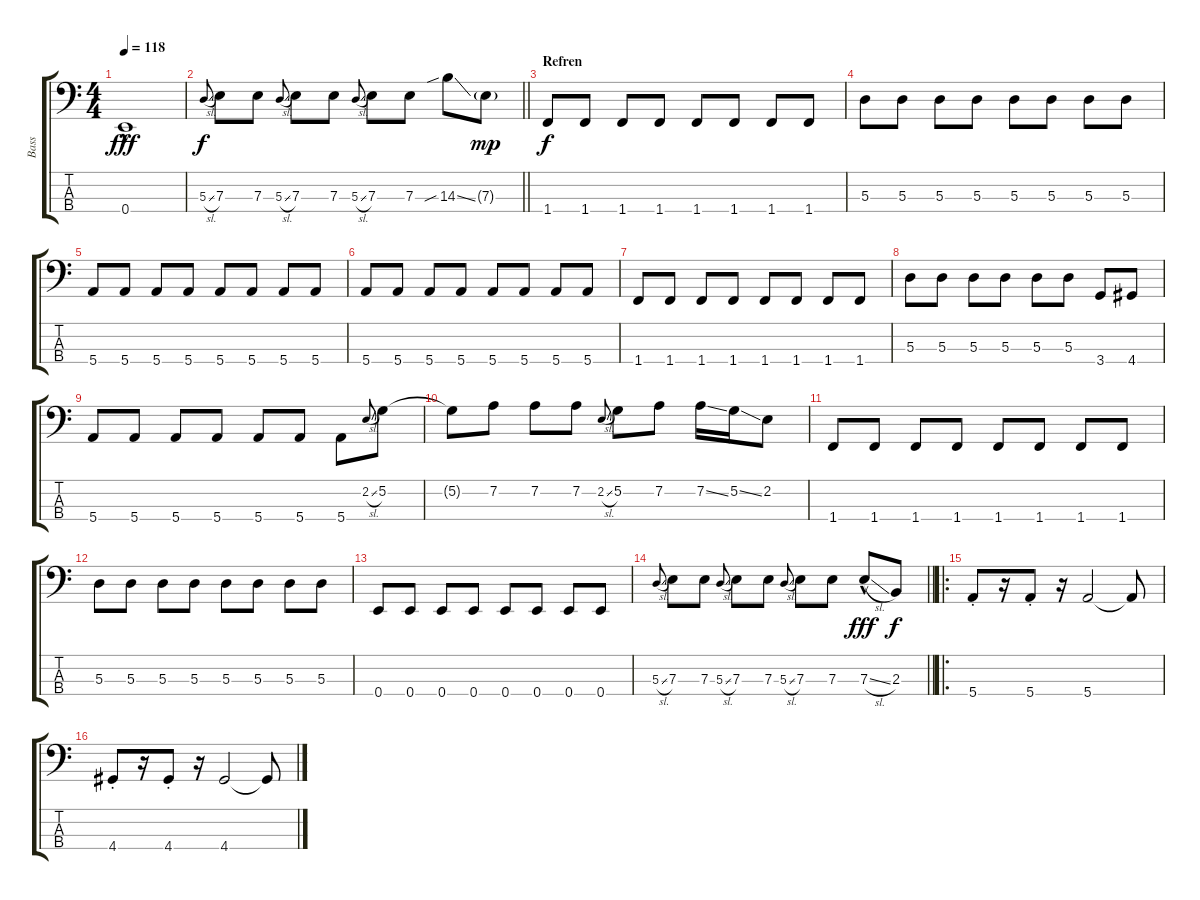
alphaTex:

\track ("Bass" "Bass") {instrument electricbassfinger}
\staff {score tabs}
\tuning (G2 D2 A1 E1) {hide}
\ts (4 4)
\tempo 118
\clef f4
\ks c
0.4{hac}.1{dy fff} |
\barLineRight lightlight
5.3{sl}.8{gr onbeat dy f} 7.3.8 7.3.8 5.3{sl}.8{gr onbeat} 7.3.8 7.3.8 5.3{sl}.8{gr onbeat} 7.3.8 7.3.8 14.3{sib ss}.8 7.3{g}.8{dy mp} |
\section ("" "Refren")
1.4.8{dy f} 1.4.8 1.4.8 1.4.8 1.4.8 1.4.8 1.4.8 1.4.8 |
5.3.8 5.3.8 5.3.8 5.3.8 5.3.8 5.3.8 5.3.8 5.3.8 |
5.4.8 5.4.8 5.4.8 5.4.8 5.4.8 5.4.8 5.4.8 5.4.8 |
5.4.8 5.4.8 5.4.8 5.4.8 5.4.8 5.4.8 5.4.8 5.4.8 |
1.4.8 1.4.8 1.4.8 1.4.8 1.4.8 1.4.8 1.4.8 1.4.8 |
5.3.8 5.3.8 5.3.8 5.3.8 5.3.8 5.3.8 3.4.8 4.4.8 |
5.4.8 5.4.8 5.4.8 5.4.8 5.4.8 5.4.8 5.4.8 2.2{sl}.8{gr onbeat} 5.2.8 |
5.2{t}.8 7.2.8 7.2.8 7.2.8 2.2{sl}.8{gr onbeat} 5.2.8 7.2.8 7.2{ss}.16 5.2{ss}.16 2.2.8 |
1.4.8 1.4.8 1.4.8 1.4.8 1.4.8 1.4.8 1.4.8 1.4.8 |
5.3.8 5.3.8 5.3.8 5.3.8 5.3.8 5.3.8 5.3.8 5.3.8 |
0.4.8 0.4.8 0.4.8 0.4.8 0.4.8 0.4.8 0.4.8 0.4.8 |
\barLineRight lightlight
5.3{sl}.8{gr onbeat} 7.3.8 7.3.8 5.3{sl}.8{gr onbeat} 7.3.8 7.3.8 5.3{sl}.8{gr onbeat} 7.3.8 7.3.8 7.3{sl hac}.8{dy fff} 2.3.8{dy f} |
\ro
5.4{st}.8 r.16 5.4{st}.8 r.16 5.4.2 5.4{t}.8 |
4.4{st}.8 r.16 4.4{st}.8 r.16 4.4.2 4.4{t}.8
